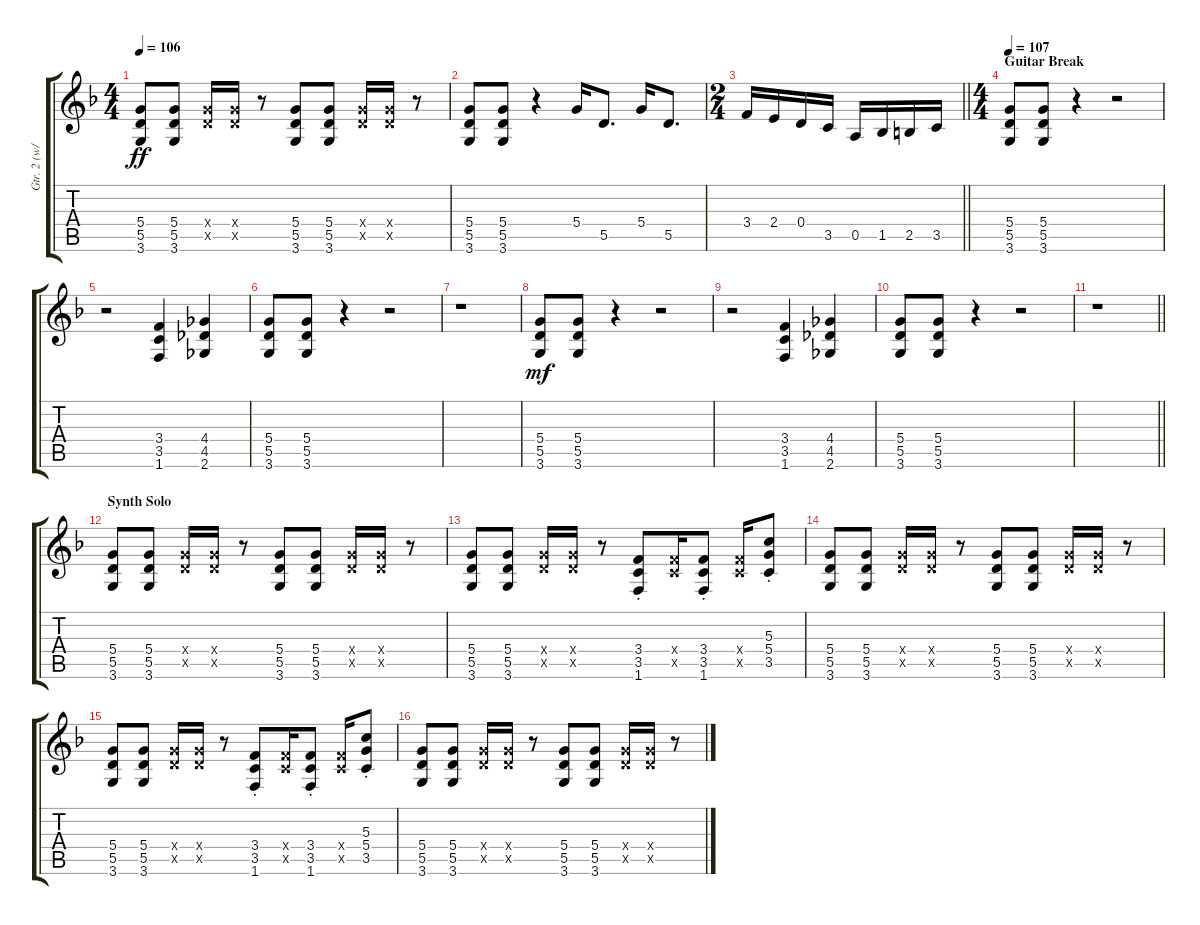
\track ("Gtr. 2 (w/ chorus)" "Gtr. 2 (w/") {instrument electricguitarclean}
\staff {score tabs}
\tuning (E4 B3 G3 D3 A2 E2) {hide}
\ts (4 4)
\tempo 106
\clef g2
\ks f
(5.4 5.5 3.6).8{dy ff} (5.4 5.5 3.6).8 (5.4{x} 5.5{x}).16 (5.4{x} 5.5{x}).16 r.8 (5.4 5.5 3.6).8 (5.4 5.5 3.6).8 (5.4{x} 5.5{x}).16 (5.4{x} 5.5{x}).16 r.8 |
(5.4 5.5 3.6).8 (5.4 5.5 3.6).8 r.4 5.4.16 5.5.8{d} 5.4.16 5.5.8{d} |
\ts (2 4)
\barLineRight lightlight
3.4.16 2.4.16 0.4.16 3.5.16 0.5.16 1.5.16 2.5.16 3.5.16 |
\ts (4 4)
\section ("" "Guitar Break")
\tempo 107
(5.4 5.5 3.6).8 (5.4 5.5 3.6).8 r.4 r.2 |
r.2 (3.4 3.5 1.6).4 (4.4 4.5 2.6).4 |
(5.4 5.5 3.6).8 (5.4 5.5 3.6).8 r.4 r.2 |
r.1 |
(5.4 5.5 3.6).8{dy mf} (5.4 5.5 3.6).8 r.4 r.2 |
r.2 (3.4 3.5 1.6).4 (4.4 4.5 2.6).4 |
(5.4 5.5 3.6).8 (5.4 5.5 3.6).8 r.4 r.2 |
\barLineRight lightlight
r.1 |
\section ("" "Synth Solo")
(5.4 5.5 3.6).8 (5.4 5.5 3.6).8 (5.4{x} 5.5{x}).16 (5.4{x} 5.5{x}).16 r.8 (5.4 5.5 3.6).8 (5.4 5.5 3.6).8 (5.4{x} 5.5{x}).16 (5.4{x} 5.5{x}).16 r.8 |
(5.4 5.5 3.6).8 (5.4 5.5 3.6).8 (5.4{x} 5.5{x}).16 (5.4{x} 5.5{x}).16 r.8 (3.4{st} 3.5{st} 1.6{st}).8 (3.4{x} 3.5{x}).16 (3.4{st} 3.5{st} 1.6{st}).8 (3.4{x} 3.5{x}).16 (5.3{st} 5.4{st} 3.5{st}).8 |
(5.4 5.5 3.6).8 (5.4 5.5 3.6).8 (5.4{x} 5.5{x}).16 (5.4{x} 5.5{x}).16 r.8 (5.4 5.5 3.6).8 (5.4 5.5 3.6).8 (5.4{x} 5.5{x}).16 (5.4{x} 5.5{x}).16 r.8 |
(5.4 5.5 3.6).8 (5.4 5.5 3.6).8 (5.4{x} 5.5{x}).16 (5.4{x} 5.5{x}).16 r.8 (3.4{st} 3.5{st} 1.6{st}).8 (3.4{x} 3.5{x}).16 (3.4{st} 3.5{st} 1.6{st}).8 (3.4{x} 3.5{x}).16 (5.3{st} 5.4{st} 3.5{st}).8 |
(5.4 5.5 3.6).8 (5.4 5.5 3.6).8 (5.4{x} 5.5{x}).16 (5.4{x} 5.5{x}).16 r.8 (5.4 5.5 3.6).8 (5.4 5.5 3.6).8 (5.4{x} 5.5{x}).16 (5.4{x} 5.5{x}).16 r.8
